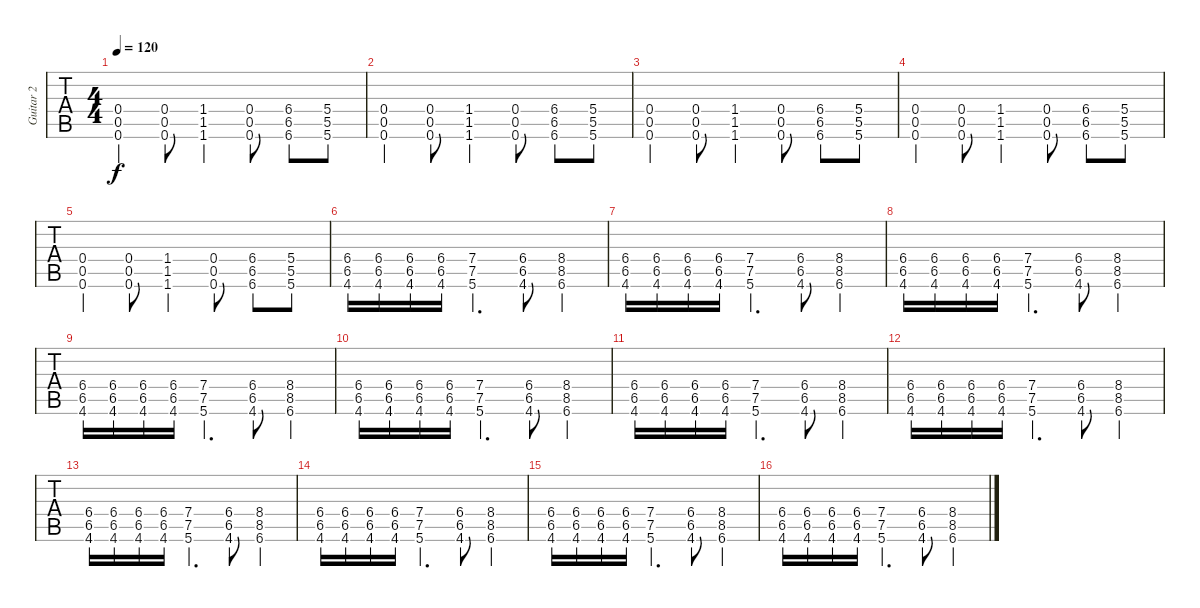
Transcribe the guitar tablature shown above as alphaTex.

\track ("Guitar 2" "Guitar 2") {instrument distortionguitar}
\staff {tabs}
\tuning (D4 A3 F3 C3 G2 C2) {hide}
\ts (4 4)
\tempo 120
\clef g2
\ks c
(0.4 0.5 0.6).4{dy f} (0.4 0.5 0.6).8 (1.4 1.5 1.6).4 (0.4 0.5 0.6).8 (6.4 6.5 6.6).8 (5.4 5.5 5.6).8 |
(0.4 0.5 0.6).4 (0.4 0.5 0.6).8 (1.4 1.5 1.6).4 (0.4 0.5 0.6).8 (6.4 6.5 6.6).8 (5.4 5.5 5.6).8 |
(0.4 0.5 0.6).4 (0.4 0.5 0.6).8 (1.4 1.5 1.6).4 (0.4 0.5 0.6).8 (6.4 6.5 6.6).8 (5.4 5.5 5.6).8 |
(0.4 0.5 0.6).4 (0.4 0.5 0.6).8 (1.4 1.5 1.6).4 (0.4 0.5 0.6).8 (6.4 6.5 6.6).8 (5.4 5.5 5.6).8 |
(0.4 0.5 0.6).4 (0.4 0.5 0.6).8 (1.4 1.5 1.6).4 (0.4 0.5 0.6).8 (6.4 6.5 6.6).8 (5.4 5.5 5.6).8 |
(6.4 6.5 4.6).16 (6.4 6.5 4.6).16 (6.4 6.5 4.6).16 (6.4 6.5 4.6).16 (7.4 7.5 5.6).4{d} (6.4 6.5 4.6).8 (8.4 8.5 6.6).4 |
(6.4 6.5 4.6).16 (6.4 6.5 4.6).16 (6.4 6.5 4.6).16 (6.4 6.5 4.6).16 (7.4 7.5 5.6).4{d} (6.4 6.5 4.6).8 (8.4 8.5 6.6).4 |
(6.4 6.5 4.6).16 (6.4 6.5 4.6).16 (6.4 6.5 4.6).16 (6.4 6.5 4.6).16 (7.4 7.5 5.6).4{d} (6.4 6.5 4.6).8 (8.4 8.5 6.6).4 |
(6.4 6.5 4.6).16 (6.4 6.5 4.6).16 (6.4 6.5 4.6).16 (6.4 6.5 4.6).16 (7.4 7.5 5.6).4{d} (6.4 6.5 4.6).8 (8.4 8.5 6.6).4 |
(6.4 6.5 4.6).16 (6.4 6.5 4.6).16 (6.4 6.5 4.6).16 (6.4 6.5 4.6).16 (7.4 7.5 5.6).4{d} (6.4 6.5 4.6).8 (8.4 8.5 6.6).4 |
(6.4 6.5 4.6).16 (6.4 6.5 4.6).16 (6.4 6.5 4.6).16 (6.4 6.5 4.6).16 (7.4 7.5 5.6).4{d} (6.4 6.5 4.6).8 (8.4 8.5 6.6).4 |
(6.4 6.5 4.6).16 (6.4 6.5 4.6).16 (6.4 6.5 4.6).16 (6.4 6.5 4.6).16 (7.4 7.5 5.6).4{d} (6.4 6.5 4.6).8 (8.4 8.5 6.6).4 |
(6.4 6.5 4.6).16 (6.4 6.5 4.6).16 (6.4 6.5 4.6).16 (6.4 6.5 4.6).16 (7.4 7.5 5.6).4{d} (6.4 6.5 4.6).8 (8.4 8.5 6.6).4 |
(6.4 6.5 4.6).16 (6.4 6.5 4.6).16 (6.4 6.5 4.6).16 (6.4 6.5 4.6).16 (7.4 7.5 5.6).4{d} (6.4 6.5 4.6).8 (8.4 8.5 6.6).4 |
(6.4 6.5 4.6).16 (6.4 6.5 4.6).16 (6.4 6.5 4.6).16 (6.4 6.5 4.6).16 (7.4 7.5 5.6).4{d} (6.4 6.5 4.6).8 (8.4 8.5 6.6).4 |
(6.4 6.5 4.6).16 (6.4 6.5 4.6).16 (6.4 6.5 4.6).16 (6.4 6.5 4.6).16 (7.4 7.5 5.6).4{d} (6.4 6.5 4.6).8 (8.4 8.5 6.6).4
